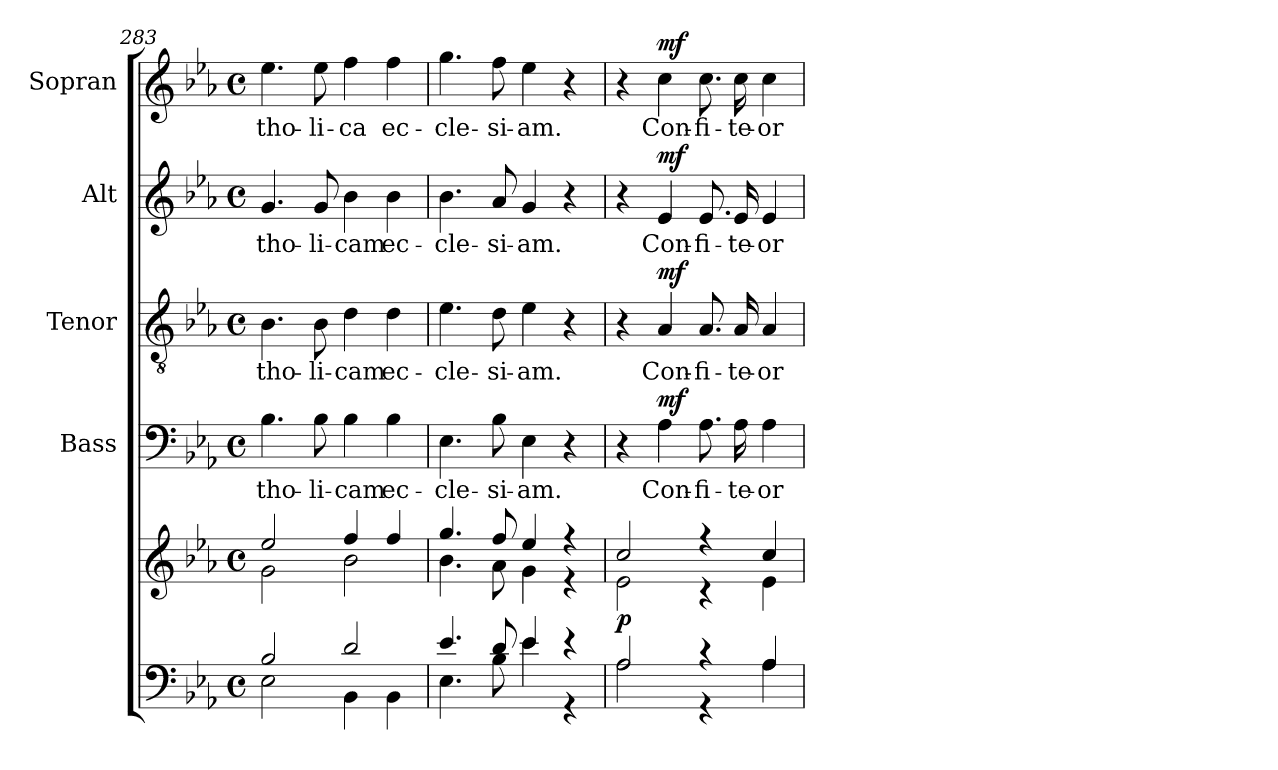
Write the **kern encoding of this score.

**kern	**kern	**dynam	**kern	**text	**dynam	**kern	**text	**dynam	**kern	**text	**dynam	**kern	**text	**dynam
*part5	*part5	*part5	*part4	*part4	*part4	*part3	*part3	*part3	*part2	*part2	*part2	*part1	*part1	*part1
*staff6	*staff5	*staff5/6	*staff4	*staff4	*staff4	*staff3	*staff3	*staff3	*staff2	*staff2	*staff2	*staff1	*staff1	*staff1
*	*	*	*I"Bass	*	*	*I"Tenor	*	*	*I"Alt	*	*	*I"Sopran	*	*
*	*	*	*I'B.	*	*	*I'T.	*	*	*I'A.	*	*	*I'S.	*	*
*clefF4	*clefG2	*	*clefF4	*	*	*clefGv2	*	*	*clefG2	*	*	*clefG2	*	*
*k[b-e-a-]	*k[b-e-a-]	*	*k[b-e-a-]	*	*	*k[b-e-a-]	*	*	*k[b-e-a-]	*	*	*k[b-e-a-]	*	*
*E-:	*E-:	*	*E-:	*	*	*E-:	*	*	*E-:	*	*	*E-:	*	*
*M4/4	*M4/4	*	*M4/4	*	*	*M4/4	*	*	*M4/4	*	*	*M4/4	*	*
*met(c)	*met(c)	*	*met(c)	*	*	*met(c)	*	*	*met(c)	*	*	*met(c)	*	*
=283	=283	=283	=283	=283	=283	=283	=283	=283	=283	=283	=283	=283	=283	=283
*^	*^	*	*	*	*	*	*	*	*	*	*	*	*	*
!	!	!	!	!	!	!LO:LY:b	!	!	!LO:LY:b	!	!	!LO:LY:b	!	!	!LO:LY:b	!
2B-/	2E-\	2ee-/	2g\	.	4.B-\	-tho-	.	4.B-\	-tho-	.	4.g/	-tho-	.	4.ee-\	-tho-	.
!	!	!	!	!	!	!LO:LY:b	!	!	!LO:LY:b	!	!	!LO:LY:b	!	!	!LO:LY:b	!
.	.	.	.	.	8B-\	-li-	.	8B-\	-li-	.	8g/	-li-	.	8ee-\	-li-	.
!	!	!	!	!	!	!LO:LY:b	!	!	!LO:LY:b	!	!	!LO:LY:b	!	!	!LO:LY:b	!
2d/	4BB-\	4ff/	2b-\	.	4B-\	-cam	.	4d\	-cam	.	4b-\	-cam	.	4ff\	-ca	.
!	!	!	!	!	!	!LO:LY:b	!	!	!LO:LY:b	!	!	!LO:LY:b	!	!	!LO:LY:b	!
.	4BB-\	4ff/	.	.	4B-\	ec-	.	4d\	ec-	.	4b-\	ec-	.	4ff\	ec-	.
=284	=284	=284	=284	=284	=284	=284	=284	=284	=284	=284	=284	=284	=284	=284	=284	=284
!	!	!	!	!	!	!LO:LY:b	!	!	!LO:LY:b	!	!	!LO:LY:b	!	!	!LO:LY:b	!
4.e-/	4.E-\	4.gg/	4.b-\	.	4.E-\	-cle-	.	4.e-\	-cle-	.	4.b-\	-cle-	.	4.gg\	-cle-	.
!	!	!	!	!	!	!LO:LY:b	!	!	!LO:LY:b	!	!	!LO:LY:b	!	!	!LO:LY:b	!
8d/	8B-\	8ff/	8a-\	.	8B-\	-si-	.	8d\	-si-	.	8a-/	-si-	.	8ff\	-si-	.
!	!	!	!	!	!	!LO:LY:b	!	!	!LO:LY:b	!	!	!LO:LY:b	!	!	!LO:LY:b	!
4e-/	4e-\	4ee-/	4g\	.	4E-\	-am.	.	4e-\	-am.	.	4g/	-am.	.	4ee-\	-am.	.
4r	4r	4r	4r	.	4r	.	.	4r	.	.	4r	.	.	4r	.	.
!!LO:LB:g=z
=285	=285	=285	=285	=285	=285	=285	=285	=285	=285	=285	=285	=285	=285	=285	=285	=285
!	!	!	!	!LO:DY:b	!	!	!	!	!	!	!	!	!	!	!	!
2A-/	2A-\	2cc/	2e-\	p	4r	.	.	4r	.	.	4r	.	.	4r	.	.
!	!	!	!	!	!	!LO:LY:b	!LO:DY:a	!	!LO:LY:b	!LO:DY:a	!	!LO:LY:b	!LO:DY:a	!	!LO:LY:b	!LO:DY:a
.	.	.	.	.	4A-\	Con-	mf	4A-/	Con-	mf	4e-/	Con-	mf	4cc\	Con-	mf
!	!	!	!	!	!	!LO:LY:b	!	!	!LO:LY:b	!	!	!LO:LY:b	!	!	!LO:LY:b	!
4r	4r	4r	4r	.	8.A-\	-fi-	.	8.A-/	-fi-	.	8.e-/	-fi-	.	8.cc\	-fi-	.
!	!	!	!	!	!	!LO:LY:b	!	!	!LO:LY:b	!	!	!LO:LY:b	!	!	!LO:LY:b	!
.	.	.	.	.	16A-\	-te-	.	16A-/	-te-	.	16e-/	-te-	.	16cc\	-te-	.
!	!	!	!	!	!	!LO:LY:b	!	!	!LO:LY:b	!	!	!LO:LY:b	!	!	!LO:LY:b	!
4A-/	4A-\	4cc/	4e-\	.	4A-\	-or	.	4A-/	-or	.	4e-/	-or	.	4cc\	-or	.
*v	*v	*	*	*	*	*	*	*	*	*	*	*	*	*	*	*
*	*v	*v	*	*	*	*	*	*	*	*	*	*	*	*	*
=	=	=	=	=	=	=	=	=	=	=	=	=	=	=
*-	*-	*-	*-	*-	*-	*-	*-	*-	*-	*-	*-	*-	*-	*-
